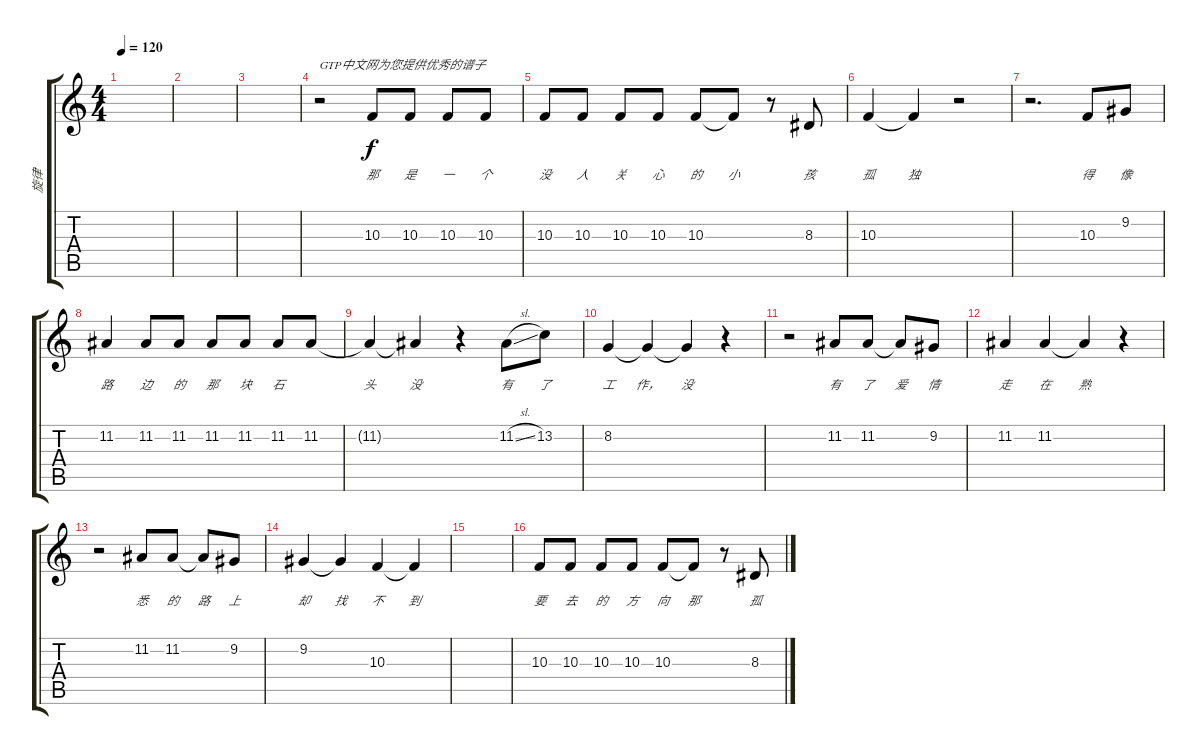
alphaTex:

\track ("旋律" "旋律") {instrument celesta}
\staff {score tabs}
\tuning (E4 B3 G3 D3 A2 E2) {hide}
\ts (4 4)
\tempo 120
\clef g2
\ks c
|
|
|
r.2{txt "GTP中文网为您提供优秀的谱子"} 10.3.8{lyrics (0 "") lyrics (1 "那") lyrics (2 "") lyrics (3 "") lyrics (4 "")} 10.3.8{lyrics (0 "") lyrics (1 "是") lyrics (2 "") lyrics (3 "") lyrics (4 "")} 10.3.8{lyrics (0 "") lyrics (1 "一") lyrics (2 "") lyrics (3 "") lyrics (4 "")} 10.3.8{lyrics (0 "") lyrics (1 "个") lyrics (2 "") lyrics (3 "") lyrics (4 "")} |
10.3.8{lyrics (0 "") lyrics (1 "没") lyrics (2 "") lyrics (3 "") lyrics (4 "")} 10.3.8{lyrics (0 "") lyrics (1 "人") lyrics (2 "") lyrics (3 "") lyrics (4 "")} 10.3.8{lyrics (0 "") lyrics (1 "关") lyrics (2 "") lyrics (3 "") lyrics (4 "")} 10.3.8{lyrics (0 "") lyrics (1 "心") lyrics (2 "") lyrics (3 "") lyrics (4 "")} 10.3.8{lyrics (0 "") lyrics (1 "的") lyrics (2 "") lyrics (3 "") lyrics (4 "")} 10.3{t}.8{lyrics (0 "") lyrics (1 "小") lyrics (2 "") lyrics (3 "") lyrics (4 "")} r.8 8.3.8{lyrics (0 "") lyrics (1 "孩") lyrics (2 "") lyrics (3 "") lyrics (4 "")} |
10.3.4{lyrics (0 "") lyrics (1 "孤") lyrics (2 "") lyrics (3 "") lyrics (4 "")} 10.3{t}.4{lyrics (0 "") lyrics (1 "独") lyrics (2 "") lyrics (3 "") lyrics (4 "")} r.2 |
r.2{d} 10.3.8{lyrics (0 "") lyrics (1 "得") lyrics (2 "") lyrics (3 "") lyrics (4 "")} 9.2.8{lyrics (0 "") lyrics (1 "像") lyrics (2 "") lyrics (3 "") lyrics (4 "")} |
11.2.4{lyrics (0 "") lyrics (1 "路") lyrics (2 "") lyrics (3 "") lyrics (4 "")} 11.2.8{lyrics (0 "") lyrics (1 "边") lyrics (2 "") lyrics (3 "") lyrics (4 "")} 11.2.8{lyrics (0 "") lyrics (1 "的") lyrics (2 "") lyrics (3 "") lyrics (4 "")} 11.2.8{lyrics (0 "") lyrics (1 "那") lyrics (2 "") lyrics (3 "") lyrics (4 "")} 11.2.8{lyrics (0 "") lyrics (1 "块") lyrics (2 "") lyrics (3 "") lyrics (4 "")} 11.2.8{lyrics (0 "") lyrics (1 "石") lyrics (2 "") lyrics (3 "") lyrics (4 "")} 11.2.8{lyrics (0 "") lyrics (1 "") lyrics (2 "") lyrics (3 "") lyrics (4 "")} |
11.2{t}.4{lyrics (0 "") lyrics (1 "头") lyrics (2 "") lyrics (3 "") lyrics (4 "")} 11.2{t}.4{lyrics (0 "") lyrics (1 "没") lyrics (2 "") lyrics (3 "") lyrics (4 "")} r.4 11.2{sl}.8{lyrics (0 "") lyrics (1 "有") lyrics (2 "") lyrics (3 "") lyrics (4 "")} 13.2.8{lyrics (0 "") lyrics (1 "了") lyrics (2 "") lyrics (3 "") lyrics (4 "")} |
8.2.4{lyrics (0 "") lyrics (1 "工") lyrics (2 "") lyrics (3 "") lyrics (4 "")} 8.2{t}.4{lyrics (0 "") lyrics (1 "作，") lyrics (2 "") lyrics (3 "") lyrics (4 "")} 8.2{t}.4{lyrics (0 "") lyrics (1 "没") lyrics (2 "") lyrics (3 "") lyrics (4 "")} r.4 |
r.2 11.2.8{lyrics (0 "") lyrics (1 "有") lyrics (2 "") lyrics (3 "") lyrics (4 "")} 11.2.8{lyrics (0 "") lyrics (1 "了") lyrics (2 "") lyrics (3 "") lyrics (4 "")} 11.2{t}.8{lyrics (0 "") lyrics (1 "爱") lyrics (2 "") lyrics (3 "") lyrics (4 "")} 9.2.8{lyrics (0 "") lyrics (1 "情") lyrics (2 "") lyrics (3 "") lyrics (4 "")} |
11.2.4{lyrics (0 "") lyrics (1 "走") lyrics (2 "") lyrics (3 "") lyrics (4 "")} 11.2.4{lyrics (0 "") lyrics (1 "在") lyrics (2 "") lyrics (3 "") lyrics (4 "")} 11.2{t}.4{lyrics (0 "") lyrics (1 "熟") lyrics (2 "") lyrics (3 "") lyrics (4 "")} r.4 |
r.2 11.2.8{lyrics (0 "") lyrics (1 "悉") lyrics (2 "") lyrics (3 "") lyrics (4 "")} 11.2.8{lyrics (0 "") lyrics (1 "的") lyrics (2 "") lyrics (3 "") lyrics (4 "")} 11.2{t}.8{lyrics (0 "") lyrics (1 "路") lyrics (2 "") lyrics (3 "") lyrics (4 "")} 9.2.8{lyrics (0 "") lyrics (1 "上") lyrics (2 "") lyrics (3 "") lyrics (4 "")} |
9.2.4{lyrics (0 "") lyrics (1 "却") lyrics (2 "") lyrics (3 "") lyrics (4 "")} 9.2{t}.4{lyrics (0 "") lyrics (1 "找") lyrics (2 "") lyrics (3 "") lyrics (4 "")} 10.3.4{lyrics (0 "") lyrics (1 "不") lyrics (2 "") lyrics (3 "") lyrics (4 "")} 10.3{t}.4{lyrics (0 "") lyrics (1 "到") lyrics (2 "") lyrics (3 "") lyrics (4 "")} |
|
10.3.8{lyrics (0 "") lyrics (1 "要") lyrics (2 "") lyrics (3 "") lyrics (4 "")} 10.3.8{lyrics (0 "") lyrics (1 "去") lyrics (2 "") lyrics (3 "") lyrics (4 "")} 10.3.8{lyrics (0 "") lyrics (1 "的") lyrics (2 "") lyrics (3 "") lyrics (4 "")} 10.3.8{lyrics (0 "") lyrics (1 "方") lyrics (2 "") lyrics (3 "") lyrics (4 "")} 10.3.8{lyrics (0 "") lyrics (1 "向") lyrics (2 "") lyrics (3 "") lyrics (4 "")} 10.3{t}.8{lyrics (0 "") lyrics (1 "那") lyrics (2 "") lyrics (3 "") lyrics (4 "")} r.8 8.3.8{lyrics (0 "") lyrics (1 "孤") lyrics (2 "") lyrics (3 "") lyrics (4 "")}
